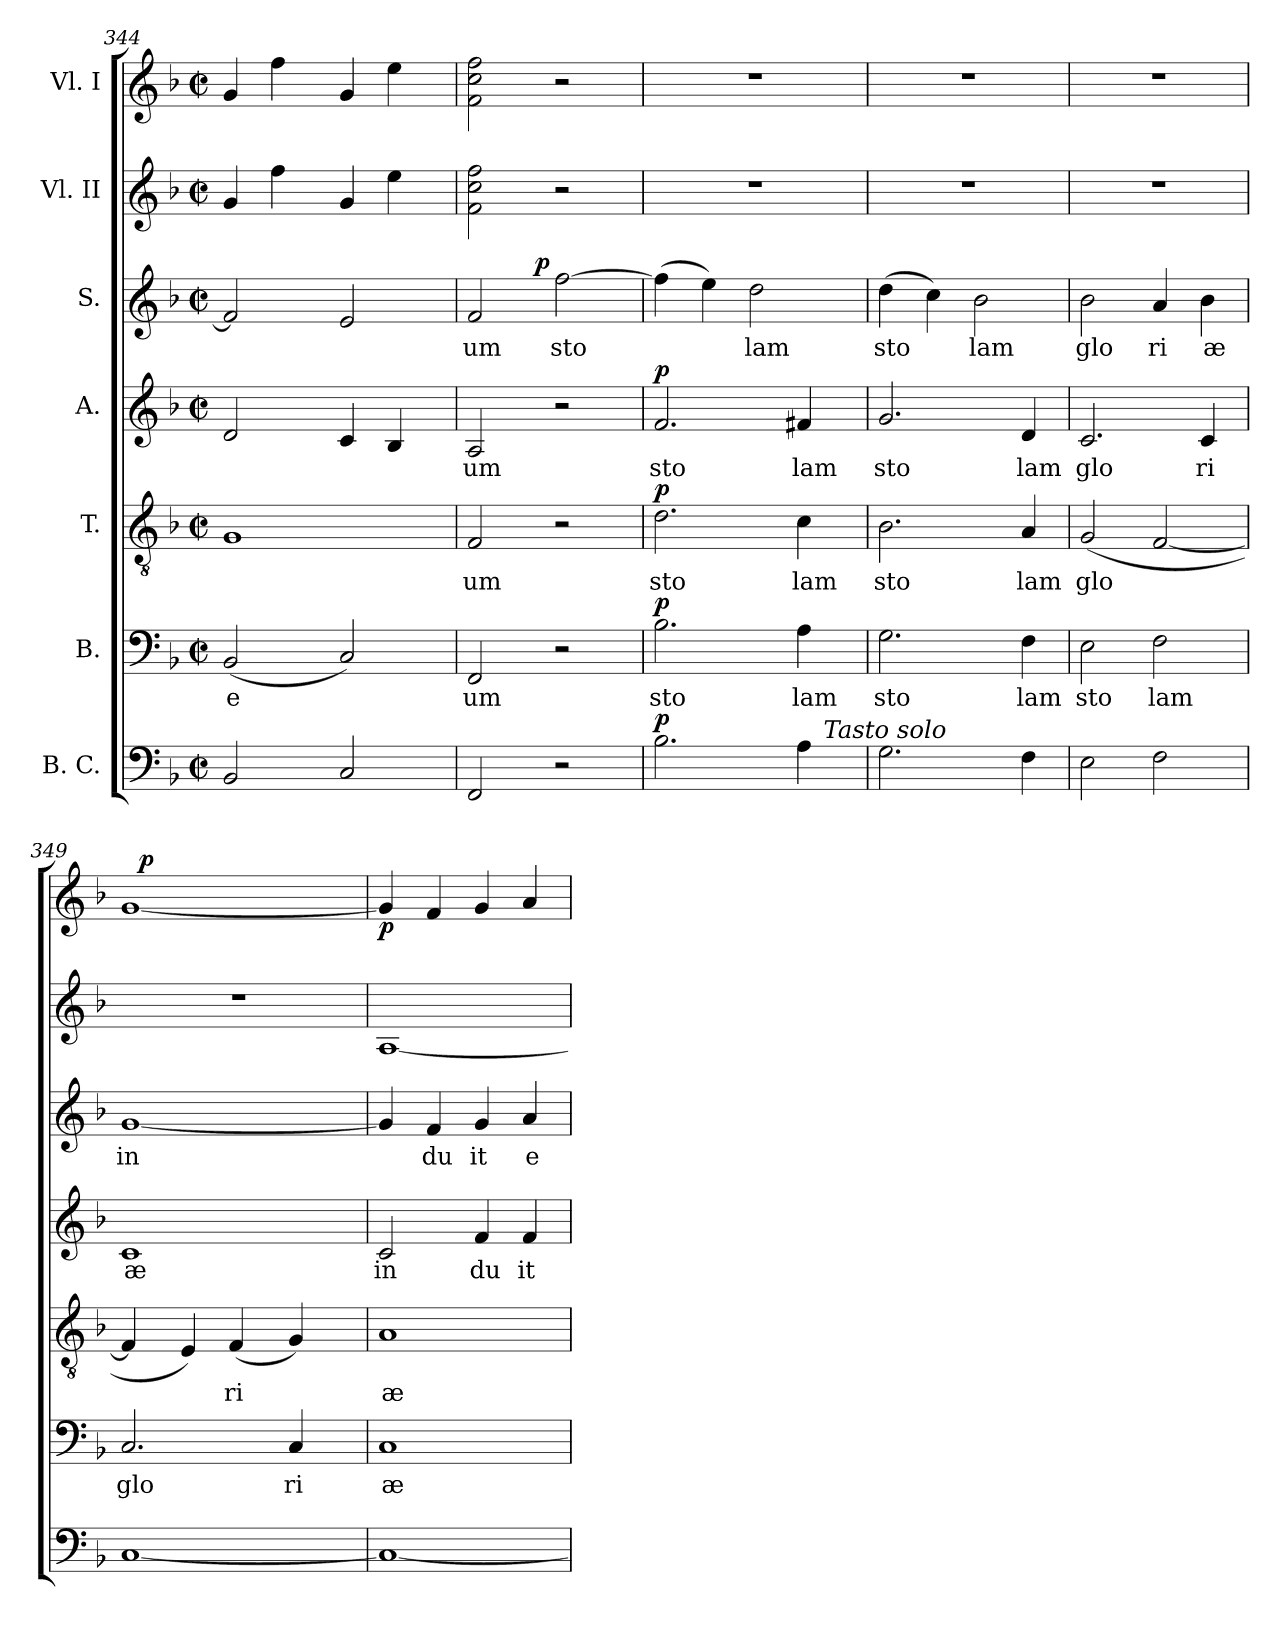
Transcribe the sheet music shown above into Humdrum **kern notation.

**kern	**dynam	**kern	**text	**dynam	**kern	**text	**dynam	**kern	**text	**dynam	**kern	**text	**dynam	**kern	**kern	**dynam
*part7	*part7	*part6	*part6	*part6	*part5	*part5	*part5	*part4	*part4	*part4	*part3	*part3	*part3	*part2	*part1	*part1
*staff7	*staff7	*staff6	*staff6	*staff6	*staff5	*staff5	*staff5	*staff4	*staff4	*staff4	*staff3	*staff3	*staff3	*staff2	*staff1	*staff1
*I"B. C.	*	*I"B.	*	*	*I"T.	*	*	*I"A.	*	*	*I"S.	*	*	*I"Vl. II	*I"Vl. I	*
!!LO:PB:g=z
*clefF4	*	*clefF4	*	*	*clefGv2	*	*	*clefG2	*	*	*clefG2	*	*	*clefG2	*clefG2	*
*k[b-]	*	*k[b-]	*	*	*k[b-]	*	*	*k[b-]	*	*	*k[b-]	*	*	*k[b-]	*k[b-]	*
*F:	*	*F:	*	*	*F:	*	*	*F:	*	*	*F:	*	*	*F:	*F:	*
*M2/2	*	*M2/2	*	*	*M2/2	*	*	*M2/2	*	*	*M2/2	*	*	*M2/2	*M2/2	*
*met(c|)	*	*met(c|)	*	*	*met(c|)	*	*	*met(c|)	*	*	*met(c|)	*	*	*met(c|)	*met(c|)	*
=344	=344	=344	=344	=344	=344	=344	=344	=344	=344	=344	=344	=344	=344	=344	=344	=344
!	!	!	!LO:LY:b:cj	!	!	!	!	!	!	!	!	!	!	!	!	!
*	*	*	*	*	*^	*	*	*^	*	*	*^	*	*	*	*	*
2BB-</	.	(<2BB-/	e	.	1G	4ryy	.	.	2d/	4.ryy	.	.	2f/]	4.ryy	.	.	4g/	4g/	.
.	.	.	.	.	.	8...ryy	.	.	.	.	.	.	.	.	.	.	4ff\	4ff\	.
.	.	.	.	.	.	.	.	.	.	2ryy	.	.	.	2ryy	.	.	.	.	.
.	.	.	.	.	.	2ryy	.	.	.	.	.	.	.	.	.	.	.	.	.
2C/	.	2C/)	.	.	.	.	.	.	4c/	.	.	.	2e/	.	.	.	4g/	4g/	.
.	.	.	.	.	.	.	.	.	4B-/	.	.	.	.	.	.	.	4ee\	4ee\	.
.	.	.	.	.	.	.	.	.	.	8ryy	.	.	.	8ryy	.	.	.	.	.
.	.	.	.	.	.	64ryy	.	.	.	.	.	.	.	.	.	.	.	.	.
=345	=345	=345	=345	=345	=345	=345	=345	=345	=345	=345	=345	=345	=345	=345	=345	=345	=345	=345	=345
!	!	!	!LO:LY:b:cj	!	!	!	!LO:LY:b:cj	!	!	!	!LO:LY:b:cj	!	!	!	!LO:LY:b:cj	!	!	!	!
*	*	*	*	*	*v	*v	*	*	*	*	*	*	*	*	*	*	*	*	*
*	*	*	*	*	*	*	*	*v	*v	*	*	*	*	*	*	*	*	*
2FF/	.	2FF/	um	.	2F/	um	.	2A/	um	.	2f/	4..ryy	um	.	2ff\ 2cc\ 2f\	2ff\ 2cc\ 2f\	.
!	!	!	!	!	!	!	!	!	!	!	!	!	!	!LO:DY:a	!	!	!
.	.	.	.	.	.	.	.	.	.	.	.	2ryy	.	p	.	.	.
!	!	!	!	!	!	!	!	!	!	!	!	!	!LO:LY:b	!	!	!	!
2r	.	2r	.	.	2r	.	.	2r	.	.	[>2ff\	.	sto	.	2r	2r	.
.	.	.	.	.	.	.	.	.	.	.	.	16ryy	.	.	.	.	.
=346	=346	=346	=346	=346	=346	=346	=346	=346	=346	=346	=346	=346	=346	=346	=346	=346	=346
!	!LO:DY:a	!	!LO:LY:b:cj	!LO:DY:a	!	!LO:LY:b:cj	!LO:DY:a	!	!LO:LY:b:cj	!LO:DY:a	!	!	!	!	!	!	!
*^	*	*	*	*	*	*	*	*	*	*	*v	*v	*	*	*	*	*
2.B-\	2ryy	p	2.B-\	sto	p	2.d\	sto	p	2.f/	sto	p	(>4ff\]	.	.	1r	1r	.
.	.	.	.	.	.	.	.	.	.	.	.	4ee\)	.	.	.	.	.
!	!	!	!	!	!	!	!	!	!	!	!	!	!LO:LY:b:cj	!	!	!	!
.	4ryy	.	.	.	.	.	.	.	.	.	.	2dd\	lam	.	.	.	.
!	!	!	!	!LO:LY:b:cj	!	!	!LO:LY:b:cj	!	!	!LO:LY:b:cj	!	!	!	!	!	!	!
4A\	16.ryy	.	4A\	lam	.	4c\	lam	.	4f#X/	lam	.	.	.	.	.	.	.
!	!LO:TX:a:i:t=Tasto solo	!	!	!	!	!	!	!	!	!	!	!	!	!	!	!	!
.	8ryy	.	.	.	.	.	.	.	.	.	.	.	.	.	.	.	.
.	32ryy	.	.	.	.	.	.	.	.	.	.	.	.	.	.	.	.
=347	=347	=347	=347	=347	=347	=347	=347	=347	=347	=347	=347	=347	=347	=347	=347	=347	=347
!	!	!	!	!LO:LY:b:cj	!	!	!LO:LY:b:cj	!	!	!LO:LY:b:cj	!	!	!LO:LY:b	!	!	!	!
*v	*v	*	*	*	*	*	*	*	*	*	*	*	*	*	*	*	*
2.G\	.	2.G\	sto	.	2.B-\	sto	.	2.g/	sto	.	(>4dd\	sto	.	1r	1r	.
.	.	.	.	.	.	.	.	.	.	.	4cc\)	.	.	.	.	.
!	!	!	!	!	!	!	!	!	!	!	!	!LO:LY:b:cj	!	!	!	!
.	.	.	.	.	.	.	.	.	.	.	2b-\	lam	.	.	.	.
!	!	!	!LO:LY:b:cj	!	!	!LO:LY:b:cj	!	!	!LO:LY:b:cj	!	!	!	!	!	!	!
4F\	.	4F\	lam	.	4A/	lam	.	4d/	lam	.	.	.	.	.	.	.
=348	=348	=348	=348	=348	=348	=348	=348	=348	=348	=348	=348	=348	=348	=348	=348	=348
!	!	!	!LO:LY:b:cj	!	!	!LO:LY:b	!	!	!LO:LY:b:cj	!	!	!LO:LY:b:cj	!	!	!	!
2E\	.	2E\	sto	.	(<2G/	glo	.	2.c/	glo	.	2b-\	glo	.	1r	1r	.
!	!	!	!LO:LY:b:cj	!	!	!	!	!	!	!	!	!LO:LY:b:cj	!	!	!	!
2F\	.	2F\	lam	.	[<2F/	.	.	.	.	.	4a/	ri	.	.	.	.
!	!	!	!	!	!	!	!	!	!LO:LY:b:cj	!	!	!LO:LY:b:cj	!	!	!	!
.	.	.	.	.	.	.	.	4c/	ri	.	4b-\	æ	.	.	.	.
=349	=349	=349	=349	=349	=349	=349	=349	=349	=349	=349	=349	=349	=349	=349	=349	=349
!	!	!	!LO:LY:b:cj	!	!	!	!	!	!LO:LY:b:cj	!	!	!LO:LY:b:cj	!	!	!	!
*	*	*	*	*	*	*	*	*	*	*	*	*	*	*	*^	*
[<1C	.	2.C/	glo	.	4F/]	.	.	1c	æ	.	[<1g	in	.	1r	[<1g	32.ryy	.
!	!	!	!	!	!	!	!	!	!	!	!	!	!	!	!	!	!LO:DY:a
.	.	.	.	.	.	.	.	.	.	.	.	.	.	.	.	2ryy	p
.	.	.	.	.	4E/)	.	.	.	.	.	.	.	.	.	.	.	.
!	!	!	!	!	!	!LO:LY:b:cj	!	!	!	!	!	!	!	!	!	!	!
.	.	.	.	.	(<4F/	ri	.	.	.	.	.	.	.	.	.	.	.
.	.	.	.	.	.	.	.	.	.	.	.	.	.	.	.	4ryy	.
!	!	!	!LO:LY:b:cj	!	!	!	!	!	!	!	!	!	!	!	!	!	!
.	.	4C/	ri	.	4G/)	.	.	.	.	.	.	.	.	.	.	.	.
.	.	.	.	.	.	.	.	.	.	.	.	.	.	.	.	8ryy	.
.	.	.	.	.	.	.	.	.	.	.	.	.	.	.	.	16ryy	.
.	.	.	.	.	.	.	.	.	.	.	.	.	.	.	.	64ryy	.
=350	=350	=350	=350	=350	=350	=350	=350	=350	=350	=350	=350	=350	=350	=350	=350	=350	=350
!	!	!	!LO:LY:b:cj	!	!	!LO:LY:b:cj	!	!	!LO:LY:b:cj	!	!	!	!	!	!	!	!LO:DY:b
*	*	*	*	*	*	*	*	*	*	*	*	*	*	*	*v	*v	*
1C_<	.	1C	æ	.	1A	æ	.	2c/	in	.	4g/]	.	.	[<1A	4g/]	p
!	!	!	!	!	!	!	!	!	!	!	!	!LO:LY:b:cj	!	!	!	!
.	.	.	.	.	.	.	.	.	.	.	4f/	du	.	.	4f/	.
!	!	!	!	!	!	!	!	!	!LO:LY:b:cj	!	!	!LO:LY:b:cj	!	!	!	!
.	.	.	.	.	.	.	.	4f/	du	.	4g/	it	.	.	4g/	.
!	!	!	!	!	!	!	!	!	!LO:LY:b:cj	!	!	!LO:LY:b:cj	!	!	!	!
.	.	.	.	.	.	.	.	4f/	it	.	4a/	e	.	.	4a/	.
=	=	=	=	=	=	=	=	=	=	=	=	=	=	=	=	=
*-	*-	*-	*-	*-	*-	*-	*-	*-	*-	*-	*-	*-	*-	*-	*-	*-
